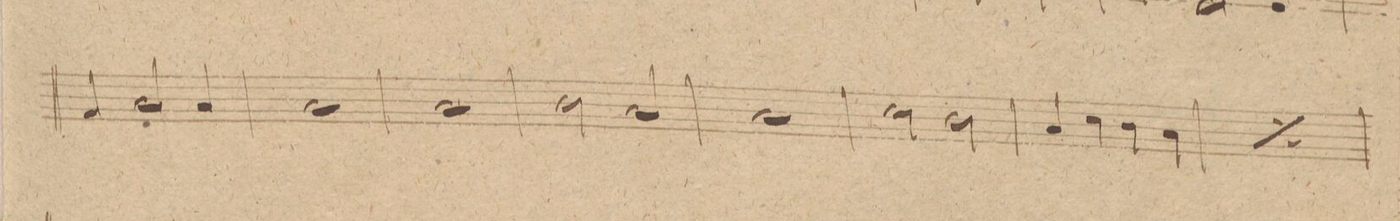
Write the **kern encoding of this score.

**kern	**dynam
*I"Oboi 2do	*
*clefG2	*
*k[f#c#g#]	*
*met(c)	*
*M4/4	*
4f#/	.
2a/	.
4a/	.
=28	=28
1a	.
=29	=29
1a	.
=30	=30
2b\	.
2a/	.
=31	=31
1a	.
=32	=32
2cc#\	.
2b\	.
=33	=33
4a/	.
4cc#\	.
4b\	.
4a\	.
=34	=34
*rep	*
4a/	.
4cc#\	.
4b\	.
4a\	.
*Xrep	*
=35	=35
*-	*-
